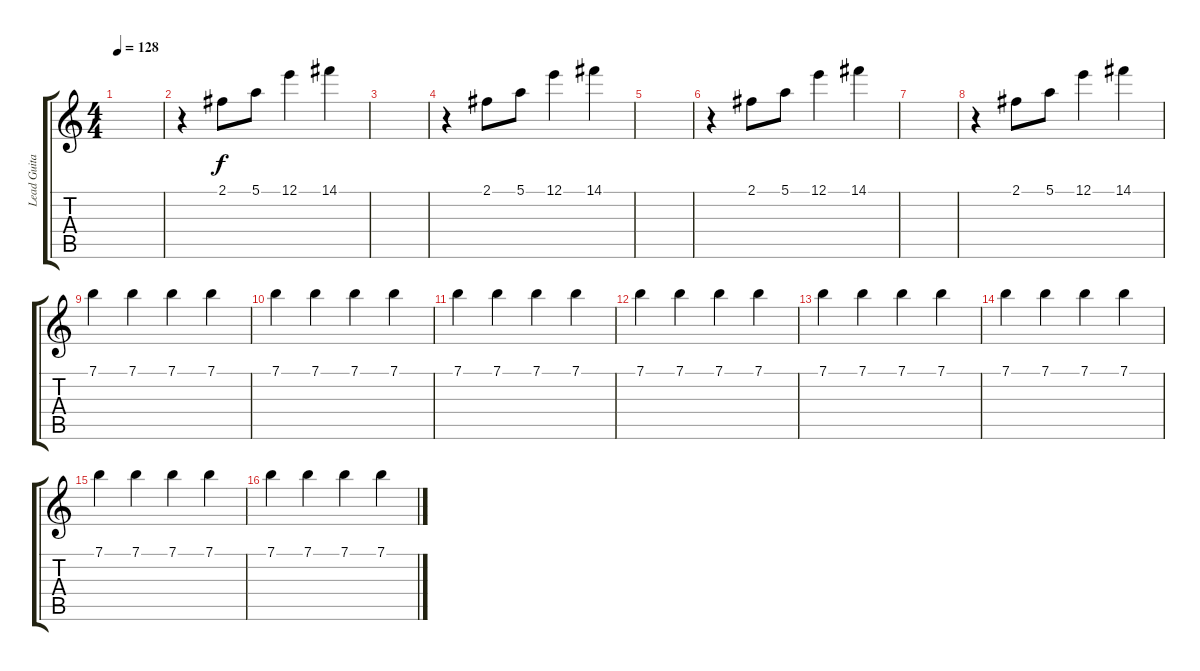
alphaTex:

\track ("Lead Guitar" "Lead Guita") {instrument distortionguitar}
\staff {score tabs}
\tuning (E4 B3 G3 D3 A2 E2) {hide}
\ts (4 4)
\tempo 128
\clef g2
\ks c
|
r.4{volume 7} 2.1.8 5.1.8 12.1.4 14.1.4 |
|
r.4 2.1.8 5.1.8 12.1.4 14.1.4 |
|
r.4 2.1.8 5.1.8 12.1.4 14.1.4 |
|
r.4 2.1.8 5.1.8 12.1.4 14.1.4 |
7.1.4{volume 5} 7.1.4 7.1.4 7.1.4 |
7.1.4 7.1.4 7.1.4 7.1.4 |
7.1.4 7.1.4 7.1.4 7.1.4 |
7.1.4 7.1.4 7.1.4 7.1.4 |
7.1.4 7.1.4 7.1.4 7.1.4 |
7.1.4 7.1.4 7.1.4 7.1.4 |
7.1.4 7.1.4 7.1.4 7.1.4 |
7.1.4 7.1.4 7.1.4 7.1.4
